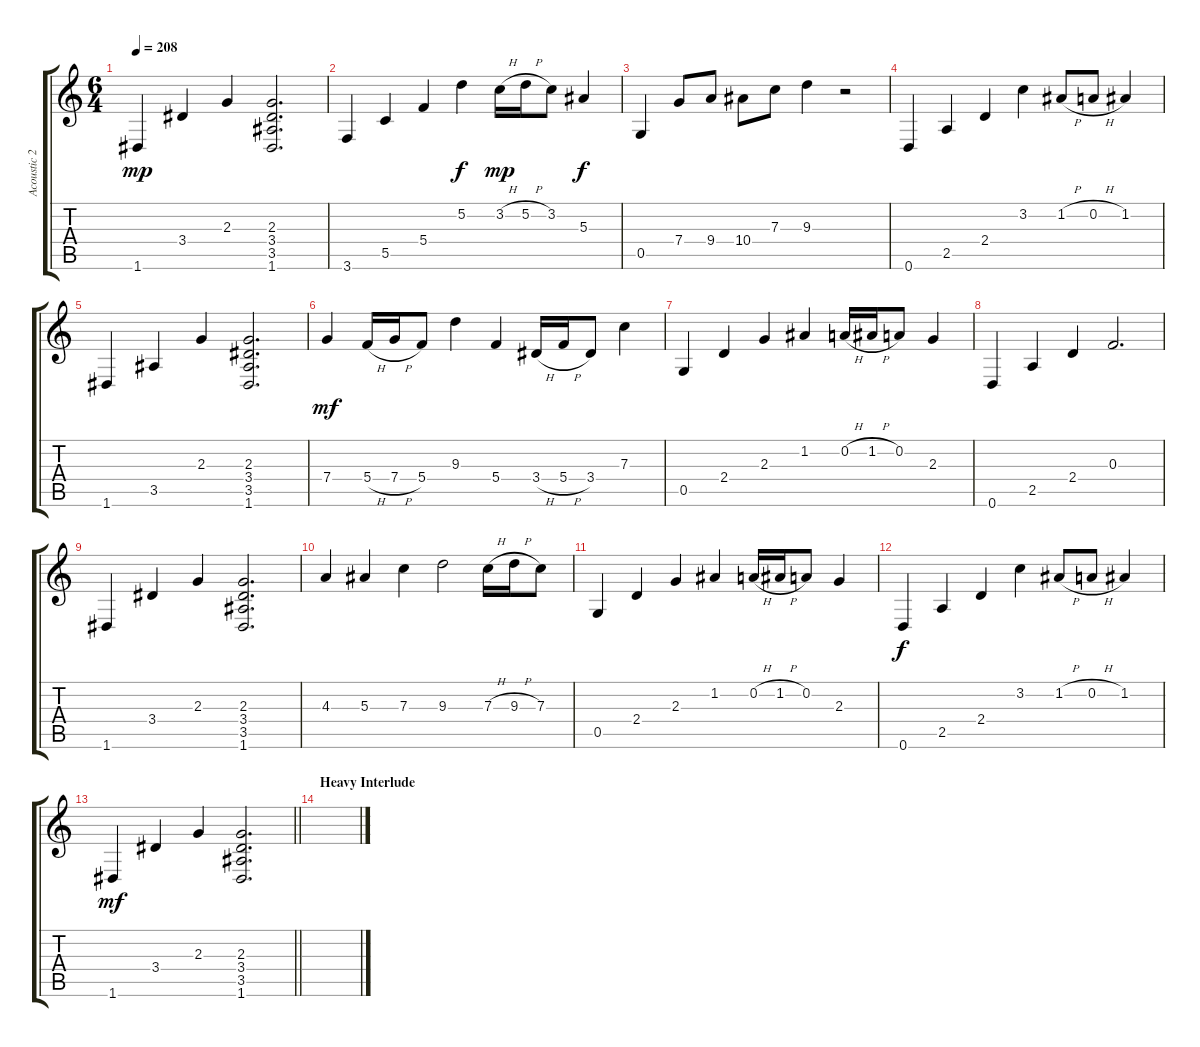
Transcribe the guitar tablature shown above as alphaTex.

\track ("Acoustic 2" "Acoustic 2") {instrument acousticguitarsteel}
\staff {score tabs}
\tuning (D4 A3 F3 C3 G2 D2) {hide}
\ts (6 4)
\tempo 208
\clef g2
\ks c
1.6.4{dy mp} 3.4.4 2.3.4 (2.3 3.4 3.5 1.6).2{d} |
3.6.4 5.5.4 5.4.4 5.2.4{dy f} 3.2{h}.16{dy mp} 5.2{h}.16 3.2.8 5.3.4{dy f} |
0.5.4 7.4.8 9.4.8 10.4.8 7.3.8 9.3.4 r.2 |
0.6.4 2.5.4 2.4.4 3.2.4 1.2{h}.8 0.2{h}.8 1.2.4 |
1.6.4 3.5.4 2.3.4 (2.3 3.4 3.5 1.6).2{d} |
7.4.4{dy mf} 5.4{h}.16 7.4{h}.16 5.4.8 9.3.4 5.4.4 3.4{h}.16 5.4{h}.16 3.4.8 7.3.4 |
0.5.4 2.4.4 2.3.4 1.2.4 0.2{h}.16 1.2{h}.16 0.2.8 2.3.4 |
0.6.4 2.5.4 2.4.4 0.3.2{d} |
1.6.4 3.4.4 2.3.4 (2.3 3.4 3.5 1.6).2{d} |
4.3.4 5.3.4 7.3.4 9.3.2 7.3{h}.16 9.3{h}.16 7.3.8 |
0.5.4 2.4.4 2.3.4 1.2.4 0.2{h}.16 1.2{h}.16 0.2.8 2.3.4 |
0.6.4{dy f} 2.5.4 2.4.4 3.2.4 1.2{h}.8 0.2{h}.8 1.2.4 |
\barLineRight lightlight
1.6.4{dy mf} 3.4.4 2.3.4 (2.3 3.4 3.5 1.6).2{d} |
\section ("" "Heavy Interlude")
